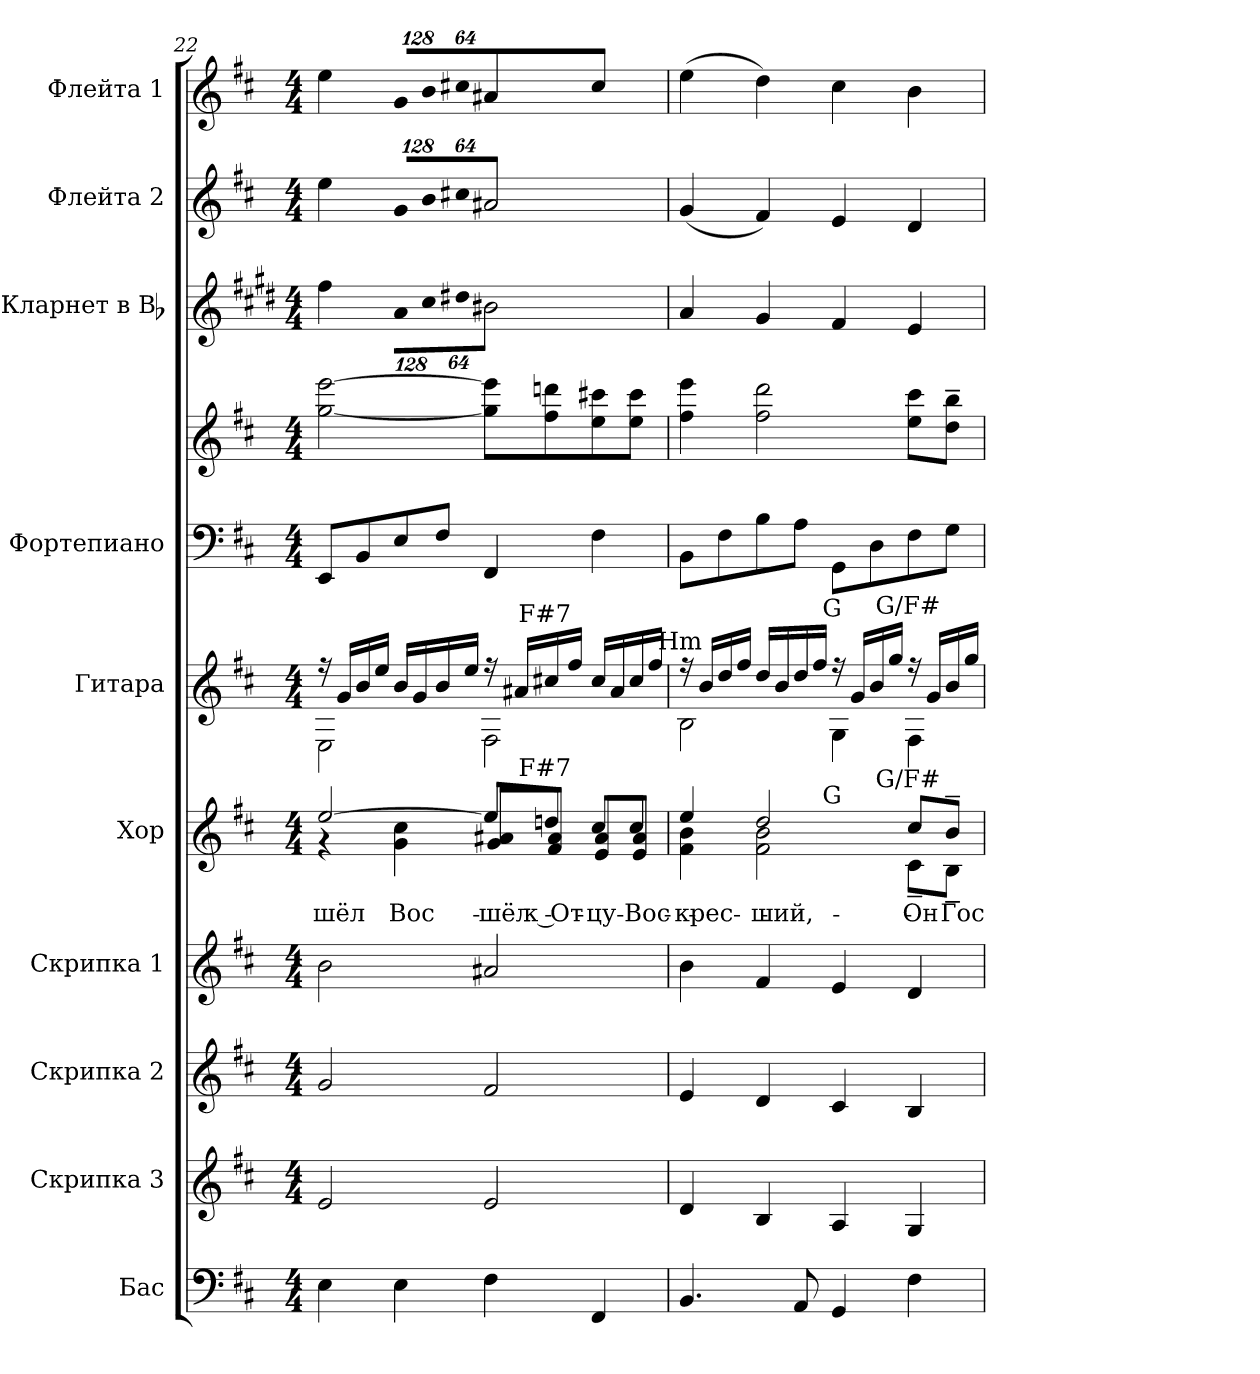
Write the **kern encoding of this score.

**kern	**kern	**kern	**kern	**kern	**text	**kern	**kern	**kern	**kern	**kern	**kern
*part10	*part9	*part8	*part7	*part6	*part6	*part5	*part4	*part4	*part3	*part2	*part1
*staff11	*staff10	*staff9	*staff8	*staff7	*staff7	*staff6	*staff5	*staff4	*staff3	*staff2	*staff1
*I"Бас	*I"Скрипка 3	*I"Скрипка 2	*I"Скрипка 1	*I"Хор	*	*I"Гитара	*I"Фортепиано	*	*I"Кларнет в Bb	*I"Флейта 2	*I"Флейта 1
!!LO:PB:g=z
*clefF4	*clefG2	*clefG2	*clefG2	*clefG2	*	*clefG2	*clefF4	*clefG2	*clefG2	*clefG2	*clefG2
*ITrd7c12	*	*	*	*	*	*ITrd7c12	*	*	*ITrd1c2	*	*
*k[f#c#]	*k[f#c#]	*k[f#c#]	*k[f#c#]	*k[f#c#]	*	*k[f#c#]	*k[f#c#]	*k[f#c#]	*k[f#c#]	*k[f#c#]	*k[f#c#]
*b:	*b:	*b:	*b:	*b:	*	*b:	*b:	*b:	*b:	*b:	*b:
*M4/4	*M4/4	*M4/4	*M4/4	*M4/4	*	*M4/4	*M4/4	*M4/4	*M4/4	*M4/4	*M4/4
=22	=22	=22	=22	=22	=22	=22	=22	=22	=22	=22	=22
!	!	!	!	!	!	!LO:TX:a:cj:t=Em	!	!	!	!	!
!	!	!	!	!LO:TX:a:cj:t=Em	!	!	!	!	!	!	!
!	!	!	!	!	!LO:LY:b:color=#000000	!	!	!	!	!	!
*	*	*	*	*^	*	*^	*	*	*	*	*
4EEi\	2ei/	2gi/	2bi\	[>2eei/	4r	-шёл	16r	2EEi\	8EEi/L	[<2ggi\ [>2eeei	4eei\	4eei\	4eei\
.	.	.	.	.	.	.	16Gi/LL	.	.	.	.	.	.
.	.	.	.	.	.	.	16Bi/	.	8BBi/	.	.	.	.
.	.	.	.	.	.	.	16ei/JJ	.	.	.	.	.	.
!	!	!	!	!	!	!LO:LY:b:color=#000000	!	!	!	!	!	!	!
*	*	*	*	*	*	*	*	*	*	*	*Xbrackettup	*	*
!	!	!	!	!	!	!	!	!	!	!	!LO:N:vis=8	!	!
*	*	*	*	*	*	*	*	*	*	*	*	*Xbrackettup	*
!	!	!	!	!	!	!	!	!	!	!	!	!LO:N:vis=8	!
*	*	*	*	*	*	*	*	*	*	*	*	*	*Xbrackettup
!	!	!	!	!	!	!	!	!	!	!	!	!	!LO:N:vis=8
4EEi\	.	.	.	.	4gi\ 4cc#i	Вос-	16Bi/LL	.	8Ei/	.	1024%85gi\L	1024%85gi/L	1024%85gi/L
.	.	.	.	.	.	.	16Gi/	.	.	.	.	.	.
!	!	!	!	!	!	!	!	!	!	!	!LO:N:vis=8	!LO:N:vis=8	!LO:N:vis=8
.	.	.	.	.	.	.	.	.	.	.	1024%85bi\	1024%85bi/	1024%85bi/
.	.	.	.	.	.	.	16Bi/	.	8F#i/J	.	.	.	.
!	!	!	!	!	!	!	!	!	!	!	!LO:N:vis=8	!LO:N:vis=8	!LO:N:vis=8
.	.	.	.	.	.	.	.	.	.	.	512%43cc#Xi\J	512%43cc#Xi/J	512%43cc#Xi/J
.	.	.	.	.	.	.	16ei/JJ	.	.	.	.	.	.
!	!	!	!	!	!	!LO:LY:b:color=#000000	!	!	!	!	!	!	!
4FF#i\	2ei/	2f#i/	2a#Xi/	8eei/L]	8gi/ 8a#Xi/L	-шёл	16r	2FF#i\	4FF#i/	8ggi\] 8eeei]L	2a#Xi\	2a#Xi/	4a#Xi/
.	.	.	.	.	.	.	16A#Xi/LL	.	.	.	.	.	.
!	!	!	!	!	!	!	!LO:TX:a:cj:t=F#7	!	!	!	!	!	!
!	!	!	!	!LO:TX:a:cj:t=F#7	!	!	!	!	!	!	!	!	!
!	!	!	!	!	!	!LO:LY:b:color=#000000	!	!	!	!	!	!	!
.	.	.	.	8ddni/J	8f#i/ 8a#i/J	к От-	16c#Xi/	.	.	8ff#i\ 8dddni	.	.	.
.	.	.	.	.	.	.	16f#i/JJ	.	.	.	.	.	.
!	!	!	!	!	!	!LO:LY:b:color=#000000	!	!	!	!	!	!	!
4FFF#i/	.	.	.	8cc#i/L	8ei/ 8a#i/L	-цу	16c#i/LL	.	4F#i\	8eei\ 8ccc#Xi	.	.	4cc#i\
.	.	.	.	.	.	.	16A#i/	.	.	.	.	.	.
!	!	!	!	!	!	!LO:LY:b:color=#000000	!	!	!	!	!	!	!
.	.	.	.	8cc#i/J	8ei/ 8a#i/J	Вос-	16c#i/	.	.	8eei\ 8ccc#iJ	.	.	.
.	.	.	.	.	.	.	16f#i/JJ	.	.	.	.	.	.
*	*	*	*	*v	*v	*	*	*	*	*	*	*	*
=23	=23	=23	=23	=23	=23	=23	=23	=23	=23	=23	=23	=23
!	!	!	!	!	!	!LO:TX:a:cj:t=Hm	!	!	!	!	!	!
!	!	!	!	!LO:TX:a:cj:t=Hm	!	!	!	!	!	!	!	!
!	!	!	!	!	!LO:LY:b:color=#000000	!	!	!	!	!	!	!
*	*	*	*	*^	*	*	*	*	*	*	*	*
*	*	*	*	*	*^	*	*	*	*	*	*	*	*
4.BBBi/	4di/	4ei/	4bi\	4eei/	4f#i\ 4bi	2ryy	-крес-	16r	2BBi\	8BBi\L	4ff#i\ 4eeei	4gi/	(4gi/	(4eei\
.	.	.	.	.	.	.	.	16Bi/LL	.	.	.	.	.	.
.	.	.	.	.	.	.	.	16di/	.	8F#i\	.	.	.	.
.	.	.	.	.	.	.	.	16f#i/JJ	.	.	.	.	.	.
!	!	!	!	!	!	!	!LO:LY:b:color=#000000	!	!	!	!	!	!	!
.	4Bi/	4di/	4f#i/	2ddi/	2f#i\ 2bi	.	-ший,	16di/LL	.	8Bi\	2ff#i\ 2dddi	4f#i/	4f#i/)	4ddi\)
.	.	.	.	.	.	.	.	16Bi/	.	.	.	.	.	.
8AAAi/	.	.	.	.	.	.	.	16di/	.	8Ai\J	.	.	.	.
.	.	.	.	.	.	.	.	16f#i/JJ	.	.	.	.	.	.
!	!	!	!	!	!	!	!	!LO:TX:a:cj:t=G	!	!	!	!	!	!
!	!	!	!	!	!	!LO:TX:a:cj:t=G	!	!	!	!	!	!	!	!
4GGGi/	4Ai/	4c#i/	4ei/	.	.	2ryy	.	16r	4GGi\	8GGi\L	.	4ei/	4ei/	4cc#i\
.	.	.	.	.	.	.	.	16Gi/LL	.	.	.	.	.	.
.	.	.	.	.	.	.	.	16Bi/	.	8Di\	.	.	.	.
.	.	.	.	.	.	.	.	16gi/JJ	.	.	.	.	.	.
!	!	!	!	!	!	!	!	!LO:TX:a:cj:t=G/F#	!	!	!	!	!	!
!	!	!	!	!LO:TX:a:cj:t=G/F#	!	!	!	!	!	!	!	!	!	!
!	!	!	!	!	!	!	!LO:LY:b:color=#000000	!	!	!	!	!	!	!
4FF#i\	4Gi/	4Bi/	4di/	8cc#i/L	8c#~i\L	.	Он	16r	4FF#i\	8F#i\	8eei\ 8ccc#iL	4di/	4di/	4bi\
.	.	.	.	.	.	.	.	16Gi/LL	.	.	.	.	.	.
!	!	!	!	!	!	!	!LO:LY:b:color=#000000	!	!	!	!	!	!	!
.	.	.	.	8b~i/J	8B~i\J	.	Гос-	16Bi/	.	8Gi\J	8ddi\~ 8bbi~J	.	.	.
.	.	.	.	.	.	.	.	16gi/JJ	.	.	.	.	.	.
*	*	*	*	*v	*v	*v	*	*	*	*	*	*	*	*
*	*	*	*	*	*	*v	*v	*	*	*	*	*
=	=	=	=	=	=	=	=	=	=	=	=
*-	*-	*-	*-	*-	*-	*-	*-	*-	*-	*-	*-
